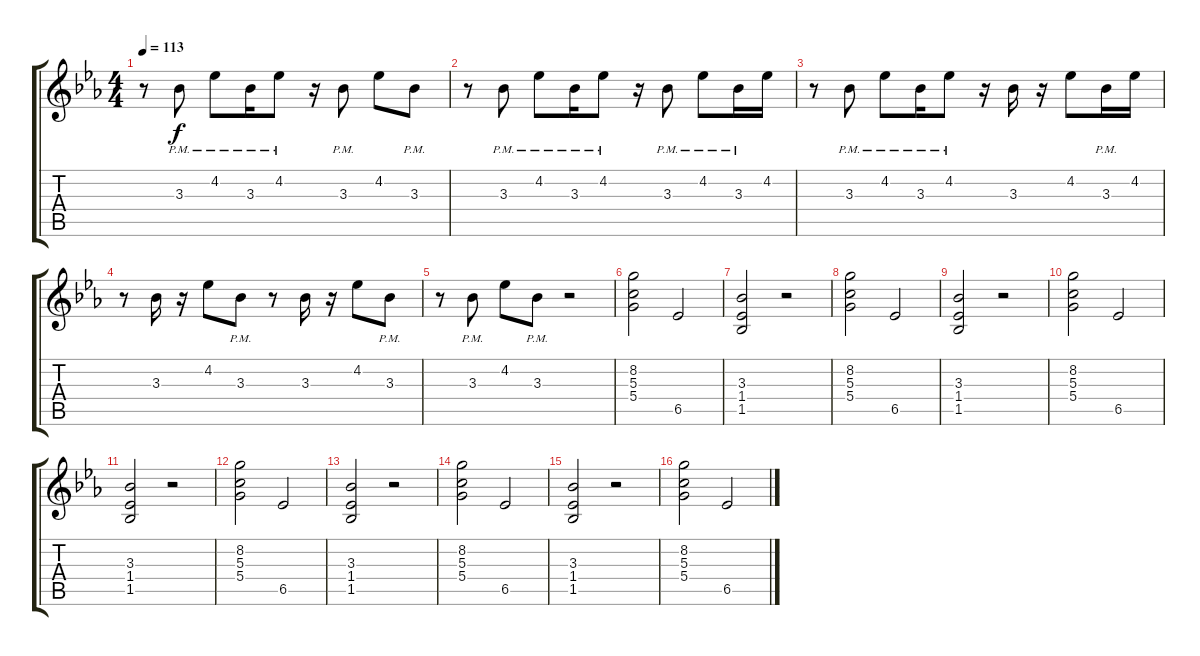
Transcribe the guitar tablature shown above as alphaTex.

\track "" {instrument distortionguitar}
\staff {score tabs}
\tuning (E4 B3 G3 D3 A2 E2) {hide}
\ts (4 4)
\tempo 113
\clef g2
\ks eb
r.8{dy f} 3.3{pm}.8 4.2{pm}.8 3.3{pm}.16 4.2{pm}.8 r.16 3.3{pm}.8 4.2.8 3.3{pm}.8 |
r.8 3.3{pm}.8 4.2{pm}.8 3.3{pm}.16 4.2{pm}.8 r.16 3.3{pm}.8 4.2{pm}.8 3.3{pm}.16 4.2.16 |
r.8 3.3{pm}.8 4.2{pm}.8 3.3{pm}.16 4.2{pm}.8 r.16 3.3.16 r.16 4.2.8 3.3{pm}.16 4.2.16 |
r.8 3.3.16 r.16 4.2.8 3.3{pm}.8 r.8 3.3.16 r.16 4.2.8 3.3{pm}.8 |
r.8 3.3{pm}.8 4.2.8 3.3{pm}.8 r.2 |
(8.2 5.3 5.4).2 6.5.2 |
(3.3 1.4 1.5).2 r.2 |
(8.2 5.3 5.4).2 6.5.2 |
(3.3 1.4 1.5).2 r.2 |
(8.2 5.3 5.4).2 6.5.2 |
(3.3 1.4 1.5).2 r.2 |
(8.2 5.3 5.4).2 6.5.2 |
(3.3 1.4 1.5).2 r.2 |
(8.2 5.3 5.4).2 6.5.2 |
(3.3 1.4 1.5).2 r.2 |
(8.2 5.3 5.4).2 6.5.2
